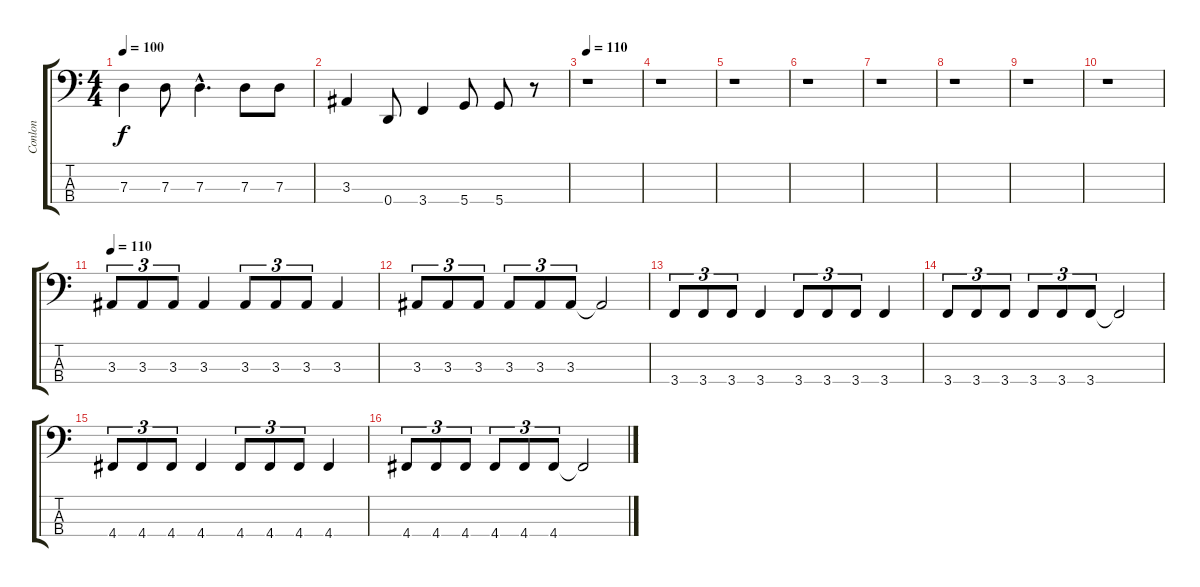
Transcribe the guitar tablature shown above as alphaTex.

\track ("Conlon" "Conlon") {instrument electricbassfinger}
\staff {score tabs}
\tuning (F2 C2 G1 D1) {hide}
\ts (4 4)
\tempo 100
\clef f4
\ks c
7.3.4{dy f} 7.3.8 7.3{hac}.4{d} 7.3.8 7.3.8 |
3.3.4 0.4.8 3.4.4 5.4.8 5.4.8 r.8 |
\tempo 100
\tempo 110
r.1 |
r.1 |
r.1 |
r.1 |
r.1 |
r.1 |
r.1 |
r.1 |
\tempo 100
\tempo 110
3.3.8{tu (3 2)} 3.3.8{tu (3 2)} 3.3.8{tu (3 2)} 3.3.4 3.3.8{tu (3 2)} 3.3.8{tu (3 2)} 3.3.8{tu (3 2)} 3.3.4 |
3.3.8{tu (3 2)} 3.3.8{tu (3 2)} 3.3.8{tu (3 2)} 3.3.8{tu (3 2)} 3.3.8{tu (3 2)} 3.3.8{tu (3 2)} 3.3{t}.2 |
3.4.8{tu (3 2)} 3.4.8{tu (3 2)} 3.4.8{tu (3 2)} 3.4.4 3.4.8{tu (3 2)} 3.4.8{tu (3 2)} 3.4.8{tu (3 2)} 3.4.4 |
3.4.8{tu (3 2)} 3.4.8{tu (3 2)} 3.4.8{tu (3 2)} 3.4.8{tu (3 2)} 3.4.8{tu (3 2)} 3.4.8{tu (3 2)} 3.4{t}.2 |
4.4.8{tu (3 2)} 4.4.8{tu (3 2)} 4.4.8{tu (3 2)} 4.4.4 4.4.8{tu (3 2)} 4.4.8{tu (3 2)} 4.4.8{tu (3 2)} 4.4.4 |
4.4.8{tu (3 2)} 4.4.8{tu (3 2)} 4.4.8{tu (3 2)} 4.4.8{tu (3 2)} 4.4.8{tu (3 2)} 4.4.8{tu (3 2)} 4.4{t}.2
